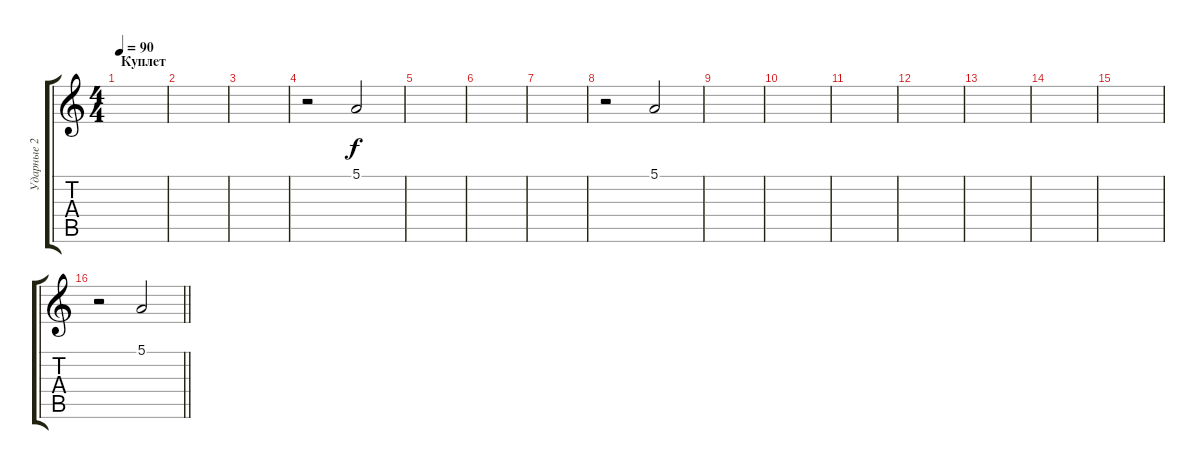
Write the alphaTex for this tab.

\track ("Ударные 2" "Ударные 2") {instrument reversecymbal}
\staff {score tabs}
\tuning (E4 B3 G3 D3 A2 E2) {hide}
\ts (4 4)
\section ("" "Куплет")
\tempo 90
\clef g2
\ks c
|
|
|
r.2 5.1.2 |
|
|
|
r.2 5.1.2 |
|
|
|
|
|
|
|
\barLineRight lightlight
r.2 5.1.2
